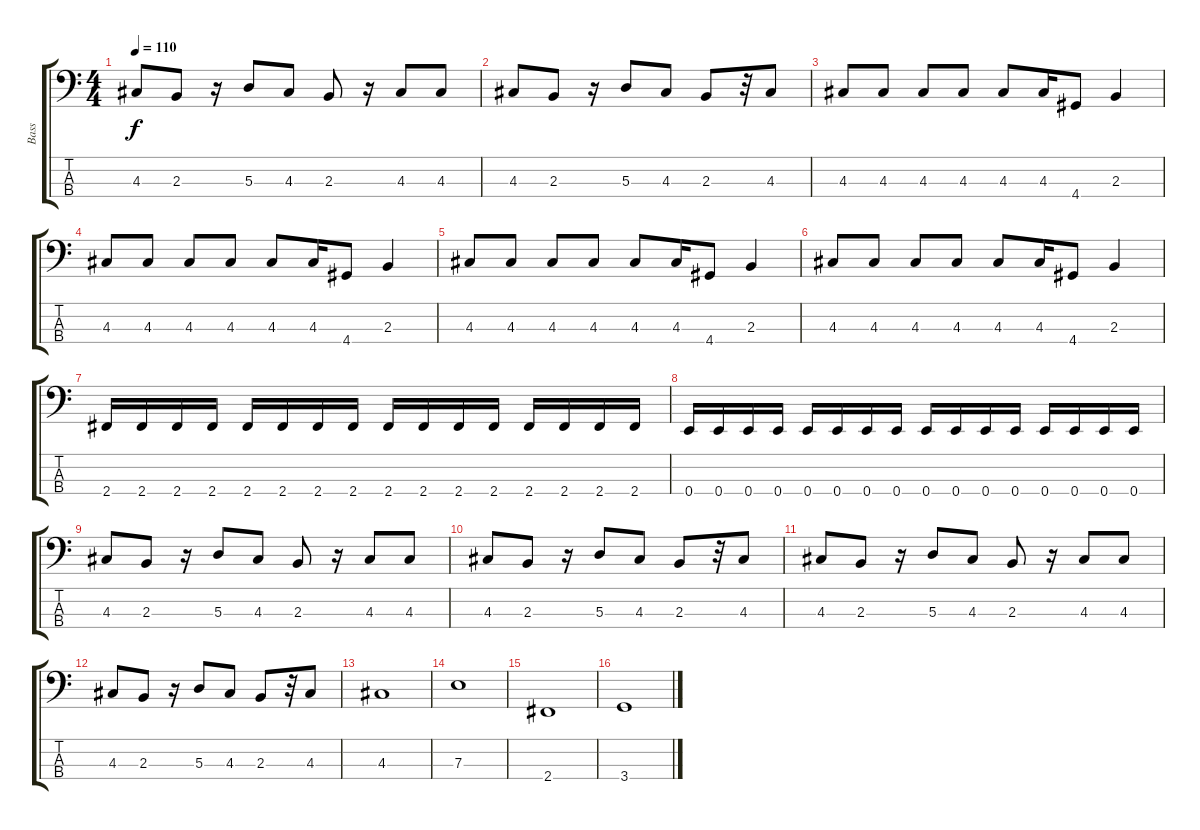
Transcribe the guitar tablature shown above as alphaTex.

\track ("Bass" "Bass") {instrument electricbassfinger}
\staff {score tabs}
\tuning (G2 D2 A1 E1) {hide}
\ts (4 4)
\tempo 110
\clef f4
\ks c
4.3.8{dy f} 2.3.8 r.16 5.3.8 4.3.8 2.3.8 r.16 4.3.8 4.3.8 |
4.3.8 2.3.8 r.16 5.3.8 4.3.8 2.3.8 r.32 4.3.8 |
4.3.8 4.3.8 4.3.8 4.3.8 4.3.8 4.3.16 4.4.8 2.3.4 |
4.3.8 4.3.8 4.3.8 4.3.8 4.3.8 4.3.16 4.4.8 2.3.4 |
4.3.8 4.3.8 4.3.8 4.3.8 4.3.8 4.3.16 4.4.8 2.3.4 |
4.3.8 4.3.8 4.3.8 4.3.8 4.3.8 4.3.16 4.4.8 2.3.4 |
2.4.16 2.4.16 2.4.16 2.4.16 2.4.16 2.4.16 2.4.16 2.4.16 2.4.16 2.4.16 2.4.16 2.4.16 2.4.16 2.4.16 2.4.16 2.4.16 |
0.4.16 0.4.16 0.4.16 0.4.16 0.4.16 0.4.16 0.4.16 0.4.16 0.4.16 0.4.16 0.4.16 0.4.16 0.4.16 0.4.16 0.4.16 0.4.16 |
4.3.8 2.3.8 r.16 5.3.8 4.3.8 2.3.8 r.16 4.3.8 4.3.8 |
4.3.8 2.3.8 r.16 5.3.8 4.3.8 2.3.8 r.32 4.3.8 |
4.3.8 2.3.8 r.16 5.3.8 4.3.8 2.3.8 r.16 4.3.8 4.3.8 |
4.3.8 2.3.8 r.16 5.3.8 4.3.8 2.3.8 r.32 4.3.8 |
4.3.1 |
7.3.1 |
2.4.1 |
3.4.1
